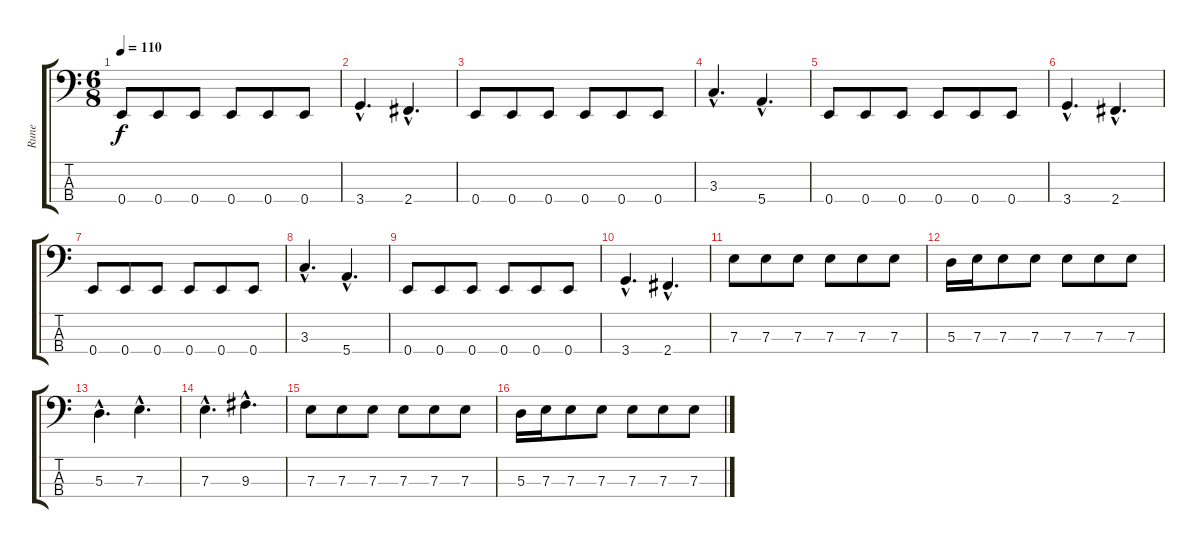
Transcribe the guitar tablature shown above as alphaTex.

\track ("Rune" "Rune") {instrument electricbassfinger}
\staff {score tabs}
\tuning (G2 D2 A1 E1) {hide}
\ts (6 8)
\tempo 110
\clef f4
\ks c
0.4.8{dy f} 0.4.8 0.4.8 0.4.8 0.4.8 0.4.8 |
3.4{hac}.4{d} 2.4{hac}.4{d} |
0.4.8 0.4.8 0.4.8 0.4.8 0.4.8 0.4.8 |
3.3{hac}.4{d} 5.4{hac}.4{d} |
0.4.8 0.4.8 0.4.8 0.4.8 0.4.8 0.4.8 |
3.4{hac}.4{d} 2.4{hac}.4{d} |
0.4.8 0.4.8 0.4.8 0.4.8 0.4.8 0.4.8 |
3.3{hac}.4{d} 5.4{hac}.4{d} |
0.4.8 0.4.8 0.4.8 0.4.8 0.4.8 0.4.8 |
3.4{hac}.4{d} 2.4{hac}.4{d} |
7.3.8 7.3.8 7.3.8 7.3.8 7.3.8 7.3.8 |
5.3.16 7.3.16 7.3.8 7.3.8 7.3.8 7.3.8 7.3.8 |
5.3{hac}.4{d} 7.3{hac}.4{d} |
7.3{hac}.4{d} 9.3{hac}.4{d} |
7.3.8 7.3.8 7.3.8 7.3.8 7.3.8 7.3.8 |
5.3.16 7.3.16 7.3.8 7.3.8 7.3.8 7.3.8 7.3.8
